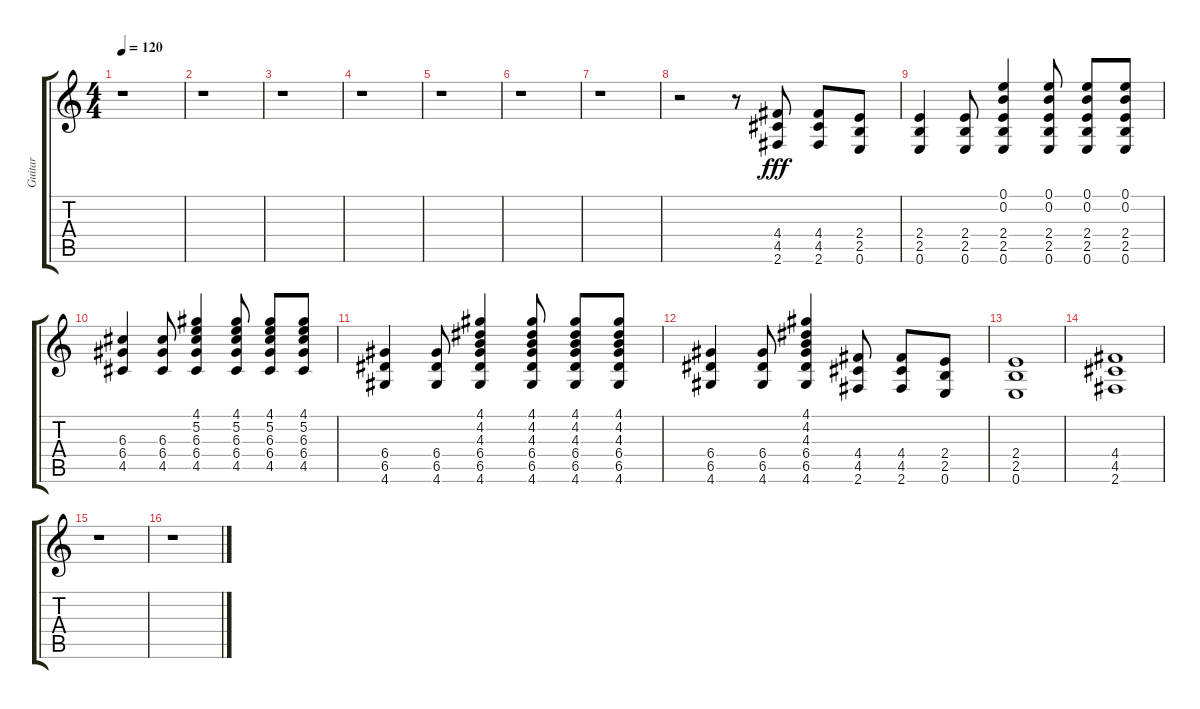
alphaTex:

\track ("Guitar" "Guitar") {instrument distortionguitar}
\staff {score tabs}
\tuning (E4 B3 G3 D3 A2 E2) {hide}
\ts (4 4)
\tempo 120
\clef g2
\ks c
r.1{dy fff instrument distortionguitar} |
r.1 |
r.1 |
r.1 |
r.1 |
r.1 |
r.1 |
r.2 r.8 (4.4 4.5 2.6).8 (4.4 4.5 2.6).8 (2.4 2.5 0.6).8 |
(2.4 2.5 0.6).4 (2.4 2.5 0.6).8 (0.1 0.2 2.4 2.5 0.6).4 (0.1 0.2 2.4 2.5 0.6).8 (0.1 0.2 2.4 2.5 0.6).8 (0.1 0.2 2.4 2.5 0.6).8 |
(6.3 6.4 4.5).4 (6.3 6.4 4.5).8 (4.1 5.2 6.3 6.4 4.5).4 (4.1 5.2 6.3 6.4 4.5).8 (4.1 5.2 6.3 6.4 4.5).8 (4.1 5.2 6.3 6.4 4.5).8 |
(6.4 6.5 4.6).4 (6.4 6.5 4.6).8 (4.1 4.2 4.3 6.4 6.5 4.6).4 (4.1 4.2 4.3 6.4 6.5 4.6).8 (4.1 4.2 4.3 6.4 6.5 4.6).8 (4.1 4.2 4.3 6.4 6.5 4.6).8 |
(6.4 6.5 4.6).4 (6.4 6.5 4.6).8 (4.1 4.2 4.3 6.4 6.5 4.6).4 (4.4 4.5 2.6).8 (4.4 4.5 2.6).8 (2.4 2.5 0.6).8 |
(2.4 2.5 0.6).1 |
(4.4 4.5 2.6).1 |
r.1 |
r.1
